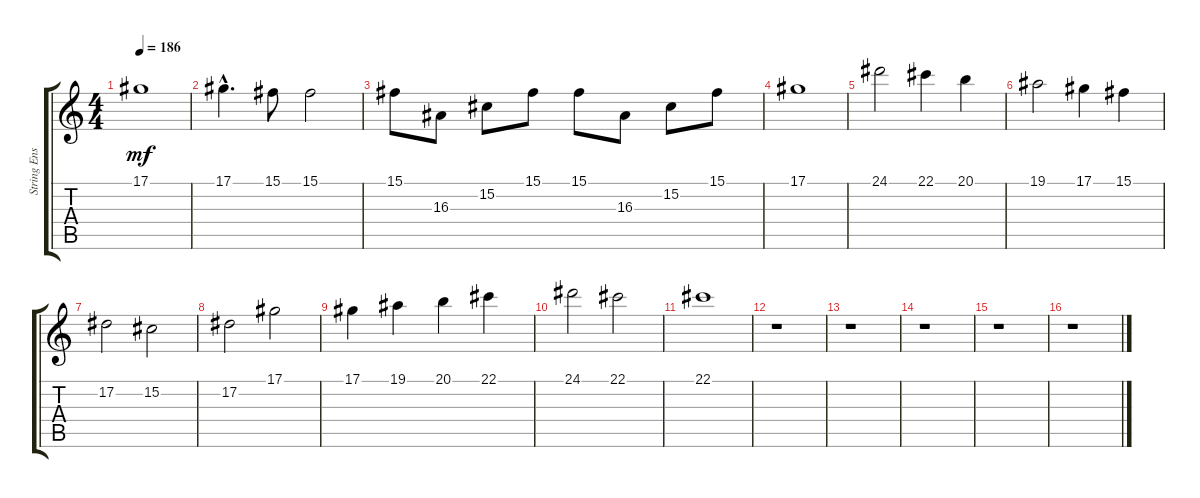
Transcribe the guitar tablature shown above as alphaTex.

\track ("String Ensemble" "String Ens") {instrument stringensemble1}
\staff {score tabs}
\tuning (Eb4 Bb3 Gb3 Db3 Ab2 Eb2) {hide}
\ts (4 4)
\tempo 186
\clef g2
\ks c
17.1.1{dy mf} |
17.1{hac}.4{d} 15.1.8 15.1.2 |
15.1.8 16.3.8 15.2.8 15.1.8 15.1.8 16.3.8 15.2.8 15.1.8 |
17.1.1 |
24.1.2 22.1.4 20.1.4 |
19.1.2 17.1.4 15.1.4 |
17.2.2 15.2.2 |
17.2.2 17.1.2 |
17.1.4 19.1.4 20.1.4 22.1.4 |
24.1.2 22.1.2 |
22.1.1 |
r.1 |
r.1 |
r.1 |
r.1 |
r.1
